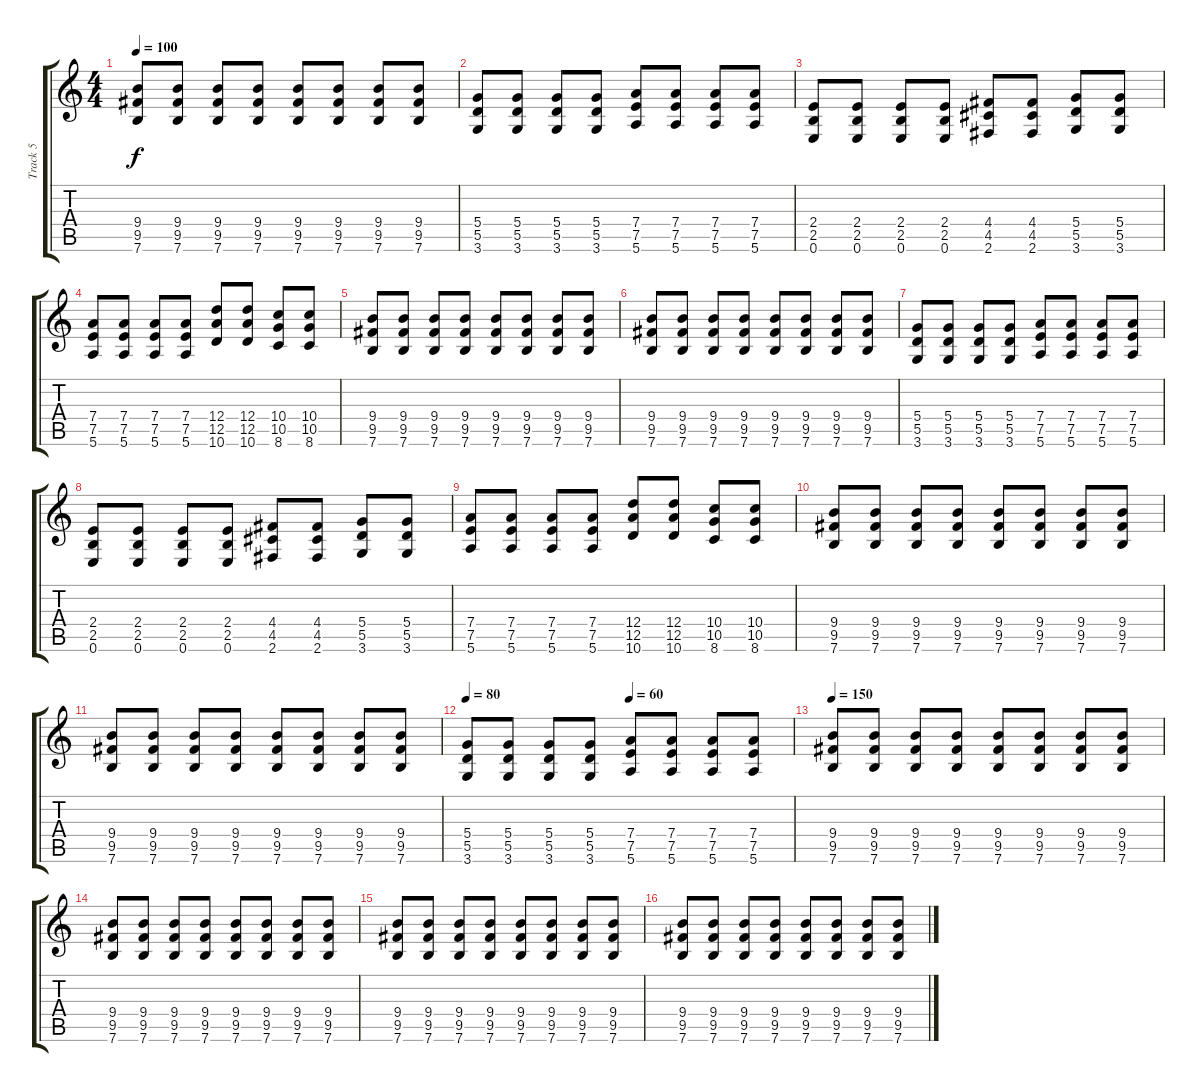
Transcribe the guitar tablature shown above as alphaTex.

\track ("Track 5" "Track 5") {instrument distortionguitar}
\staff {score tabs}
\tuning (E4 B3 G3 D3 A2 E2) {hide}
\ts (4 4)
\tempo 100
\clef g2
\ks c
(9.4 9.5 7.6).8{dy f} (9.4 9.5 7.6).8 (9.4 9.5 7.6).8 (9.4 9.5 7.6).8 (9.4 9.5 7.6).8 (9.4 9.5 7.6).8 (9.4 9.5 7.6).8 (9.4 9.5 7.6).8 |
(5.4 5.5 3.6).8 (5.4 5.5 3.6).8 (5.4 5.5 3.6).8 (5.4 5.5 3.6).8 (7.4 7.5 5.6).8 (7.4 7.5 5.6).8 (7.4 7.5 5.6).8 (7.4 7.5 5.6).8 |
(2.4 2.5 0.6).8 (2.4 2.5 0.6).8 (2.4 2.5 0.6).8 (2.4 2.5 0.6).8 (4.4 4.5 2.6).8 (4.4 4.5 2.6).8 (5.4 5.5 3.6).8 (5.4 5.5 3.6).8 |
(7.4 7.5 5.6).8 (7.4 7.5 5.6).8 (7.4 7.5 5.6).8 (7.4 7.5 5.6).8 (12.4 12.5 10.6).8 (12.4 12.5 10.6).8 (10.4 10.5 8.6).8 (10.4 10.5 8.6).8 |
(9.4 9.5 7.6).8 (9.4 9.5 7.6).8 (9.4 9.5 7.6).8 (9.4 9.5 7.6).8 (9.4 9.5 7.6).8 (9.4 9.5 7.6).8 (9.4 9.5 7.6).8 (9.4 9.5 7.6).8 |
(9.4 9.5 7.6).8 (9.4 9.5 7.6).8 (9.4 9.5 7.6).8 (9.4 9.5 7.6).8 (9.4 9.5 7.6).8 (9.4 9.5 7.6).8 (9.4 9.5 7.6).8 (9.4 9.5 7.6).8 |
(5.4 5.5 3.6).8 (5.4 5.5 3.6).8 (5.4 5.5 3.6).8 (5.4 5.5 3.6).8 (7.4 7.5 5.6).8 (7.4 7.5 5.6).8 (7.4 7.5 5.6).8 (7.4 7.5 5.6).8 |
(2.4 2.5 0.6).8 (2.4 2.5 0.6).8 (2.4 2.5 0.6).8 (2.4 2.5 0.6).8 (4.4 4.5 2.6).8 (4.4 4.5 2.6).8 (5.4 5.5 3.6).8 (5.4 5.5 3.6).8 |
(7.4 7.5 5.6).8 (7.4 7.5 5.6).8 (7.4 7.5 5.6).8 (7.4 7.5 5.6).8 (12.4 12.5 10.6).8 (12.4 12.5 10.6).8 (10.4 10.5 8.6).8 (10.4 10.5 8.6).8 |
(9.4 9.5 7.6).8 (9.4 9.5 7.6).8 (9.4 9.5 7.6).8 (9.4 9.5 7.6).8 (9.4 9.5 7.6).8 (9.4 9.5 7.6).8 (9.4 9.5 7.6).8 (9.4 9.5 7.6).8 |
(9.4 9.5 7.6).8 (9.4 9.5 7.6).8 (9.4 9.5 7.6).8 (9.4 9.5 7.6).8 (9.4 9.5 7.6).8 (9.4 9.5 7.6).8 (9.4 9.5 7.6).8 (9.4 9.5 7.6).8 |
\tempo 80
\tempo (60 0.5)
(5.4 5.5 3.6).8 (5.4 5.5 3.6).8 (5.4 5.5 3.6).8 (5.4 5.5 3.6).8 (7.4 7.5 5.6).8 (7.4 7.5 5.6).8 (7.4 7.5 5.6).8 (7.4 7.5 5.6).8 |
\tempo 150
(9.4 9.5 7.6).8 (9.4 9.5 7.6).8 (9.4 9.5 7.6).8 (9.4 9.5 7.6).8 (9.4 9.5 7.6).8 (9.4 9.5 7.6).8 (9.4 9.5 7.6).8 (9.4 9.5 7.6).8 |
(9.4 9.5 7.6).8 (9.4 9.5 7.6).8 (9.4 9.5 7.6).8 (9.4 9.5 7.6).8 (9.4 9.5 7.6).8 (9.4 9.5 7.6).8 (9.4 9.5 7.6).8 (9.4 9.5 7.6).8 |
(9.4 9.5 7.6).8 (9.4 9.5 7.6).8 (9.4 9.5 7.6).8 (9.4 9.5 7.6).8 (9.4 9.5 7.6).8 (9.4 9.5 7.6).8 (9.4 9.5 7.6).8 (9.4 9.5 7.6).8 |
(9.4 9.5 7.6).8 (9.4 9.5 7.6).8 (9.4 9.5 7.6).8 (9.4 9.5 7.6).8 (9.4 9.5 7.6).8 (9.4 9.5 7.6).8 (9.4 9.5 7.6).8 (9.4 9.5 7.6).8
